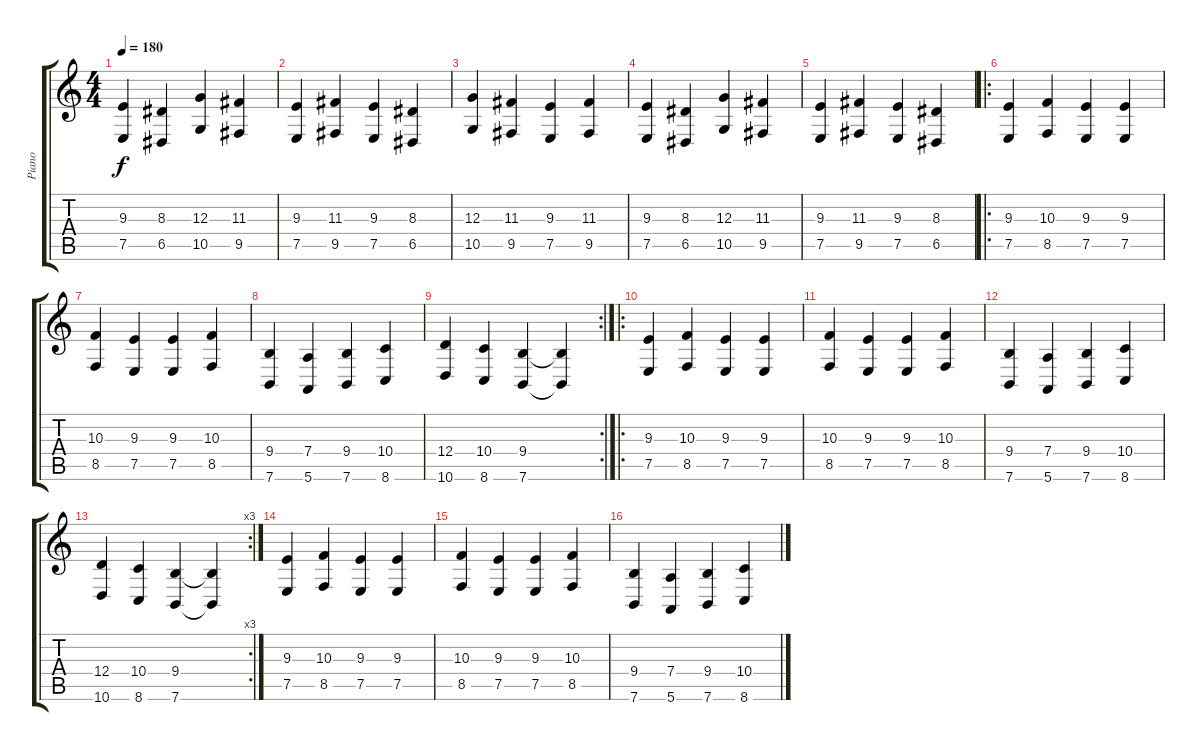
\track ("Piano" "Piano") {instrument acousticgrandpiano}
\staff {score tabs}
\tuning (E4 B3 G3 D3 A2 E2) {hide}
\ts (4 4)
\tempo 180
\clef g2
\ks c
(9.3 7.5).4{dy f} (8.3 6.5).4 (12.3 10.5).4 (11.3 9.5).4 |
(9.3 7.5).4 (11.3 9.5).4 (9.3 7.5).4 (8.3 6.5).4 |
(12.3 10.5).4 (11.3 9.5).4 (9.3 7.5).4 (11.3 9.5).4 |
(9.3 7.5).4 (8.3 6.5).4 (12.3 10.5).4 (11.3 9.5).4 |
(9.3 7.5).4 (11.3 9.5).4 (9.3 7.5).4 (8.3 6.5).4 |
\ro
(9.3 7.5).4 (10.3 8.5).4 (9.3 7.5).4 (9.3 7.5).4 |
(10.3 8.5).4 (9.3 7.5).4 (9.3 7.5).4 (10.3 8.5).4 |
(9.4 7.6).4 (7.4 5.6).4 (9.4 7.6).4 (10.4 8.6).4 |
\rc 2
(12.4 10.6).4 (10.4 8.6).4 (9.4 7.6).4 (9.4{t} 7.6{t}).4 |
\ro
(9.3 7.5).4 (10.3 8.5).4 (9.3 7.5).4 (9.3 7.5).4 |
(10.3 8.5).4 (9.3 7.5).4 (9.3 7.5).4 (10.3 8.5).4 |
(9.4 7.6).4 (7.4 5.6).4 (9.4 7.6).4 (10.4 8.6).4 |
\rc 3
(12.4 10.6).4 (10.4 8.6).4 (9.4 7.6).4 (9.4{t} 7.6{t}).4 |
(9.3 7.5).4 (10.3 8.5).4 (9.3 7.5).4 (9.3 7.5).4 |
(10.3 8.5).4 (9.3 7.5).4 (9.3 7.5).4 (10.3 8.5).4 |
(9.4 7.6).4 (7.4 5.6).4 (9.4 7.6).4 (10.4 8.6).4
